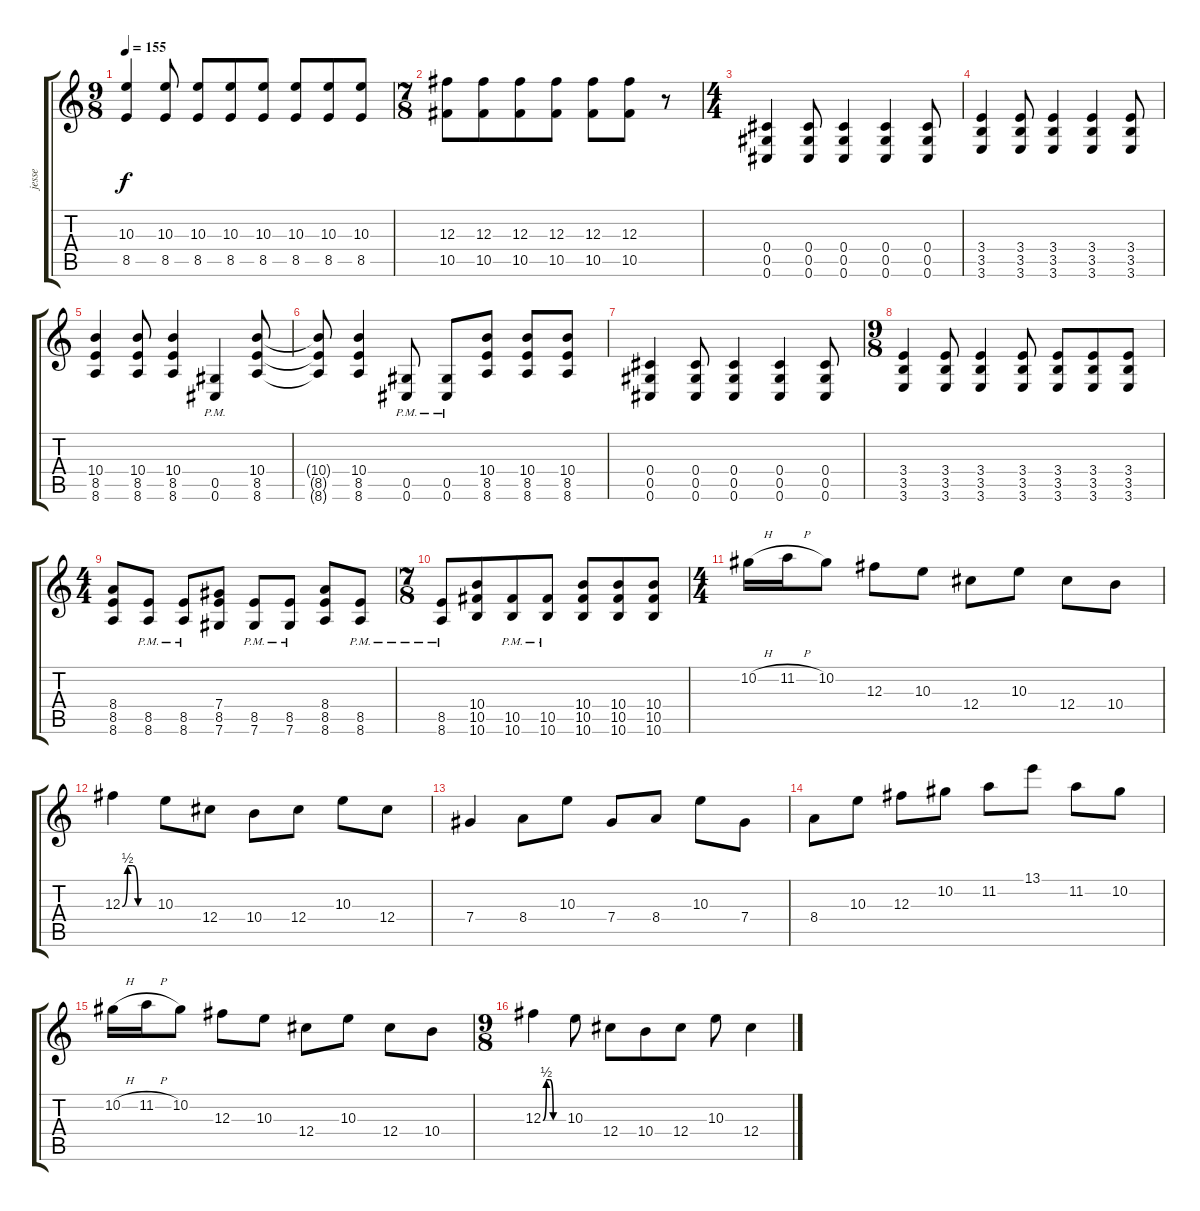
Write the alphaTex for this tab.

\track ("jesse" "jesse") {instrument overdrivenguitar}
\staff {score tabs}
\tuning (Eb4 Bb3 Gb3 Db3 Ab2 Db2) {hide}
\ts (9 8)
\tempo 155
\clef g2
\ks c
(10.3 8.5).4{dy f} (10.3 8.5).8 (10.3 8.5).8 (10.3 8.5).8 (10.3 8.5).8 (10.3 8.5).8 (10.3 8.5).8 (10.3 8.5).8 |
\ts (7 8)
(12.3 10.5).8 (12.3 10.5).8 (12.3 10.5).8 (12.3 10.5).8 (12.3 10.5).8 (12.3 10.5).8 r.8 |
\ts (4 4)
(0.4 0.5 0.6).4 (0.4 0.5 0.6).8 (0.4 0.5 0.6).4 (0.4 0.5 0.6).4 (0.4 0.5 0.6).8 |
(3.4 3.5 3.6).4 (3.4 3.5 3.6).8 (3.4 3.5 3.6).4 (3.4 3.5 3.6).4 (3.4 3.5 3.6).8 |
(10.4 8.5 8.6).4 (10.4 8.5 8.6).8 (10.4 8.5 8.6).4 (0.5{pm} 0.6{pm}).4 (10.4 8.5 8.6).8 |
(10.4{t} 8.5{t} 8.6{t}).8 (10.4 8.5 8.6).4 (0.5{pm} 0.6{pm}).8 (0.5{pm} 0.6{pm}).8 (10.4 8.5 8.6).8 (10.4 8.5 8.6).8 (10.4 8.5 8.6).8 |
(0.4 0.5 0.6).4 (0.4 0.5 0.6).8 (0.4 0.5 0.6).4 (0.4 0.5 0.6).4 (0.4 0.5 0.6).8 |
\ts (9 8)
(3.4 3.5 3.6).4 (3.4 3.5 3.6).8 (3.4 3.5 3.6).4 (3.4 3.5 3.6).8 (3.4 3.5 3.6).8 (3.4 3.5 3.6).8 (3.4 3.5 3.6).8 |
\ts (4 4)
(8.4 8.5 8.6).8 (8.5{pm} 8.6{pm}).8 (8.5{pm} 8.6{pm}).8 (7.4 8.5 7.6).8 (8.5{pm} 7.6{pm}).8 (8.5{pm} 7.6{pm}).8 (8.4 8.5 8.6).8 (8.5{pm} 8.6{pm}).8 |
\ts (7 8)
(8.5{pm} 8.6{pm}).8 (10.4 10.5 10.6).8 (10.5{pm} 10.6{pm}).8 (10.5{pm} 10.6{pm}).8 (10.4 10.5 10.6).8 (10.4 10.5 10.6).8 (10.4 10.5 10.6).8 |
\ts (4 4)
10.2{h}.16 11.2{h}.16 10.2.8 12.3.8 10.3.8 12.4.8 10.3.8 12.4.8 10.4.8 |
12.3{be (custom 0 0 10 2 20 2 30 0 60 0)}.4 10.3.8 12.4.8 10.4.8 12.4.8 10.3.8 12.4.8 |
7.4.4 8.4.8 10.3.8 7.4.8 8.4.8 10.3.8 7.4.8 |
8.4.8 10.3.8 12.3.8 10.2.8 11.2.8 13.1.8 11.2.8 10.2.8 |
10.2{h}.16 11.2{h}.16 10.2.8 12.3.8 10.3.8 12.4.8 10.3.8 12.4.8 10.4.8 |
\ts (9 8)
12.3{be (custom 0 0 10 2 20 2 30 0 60 0)}.4 10.3.8 12.4.8 10.4.8 12.4.8 10.3.8 12.4.4
